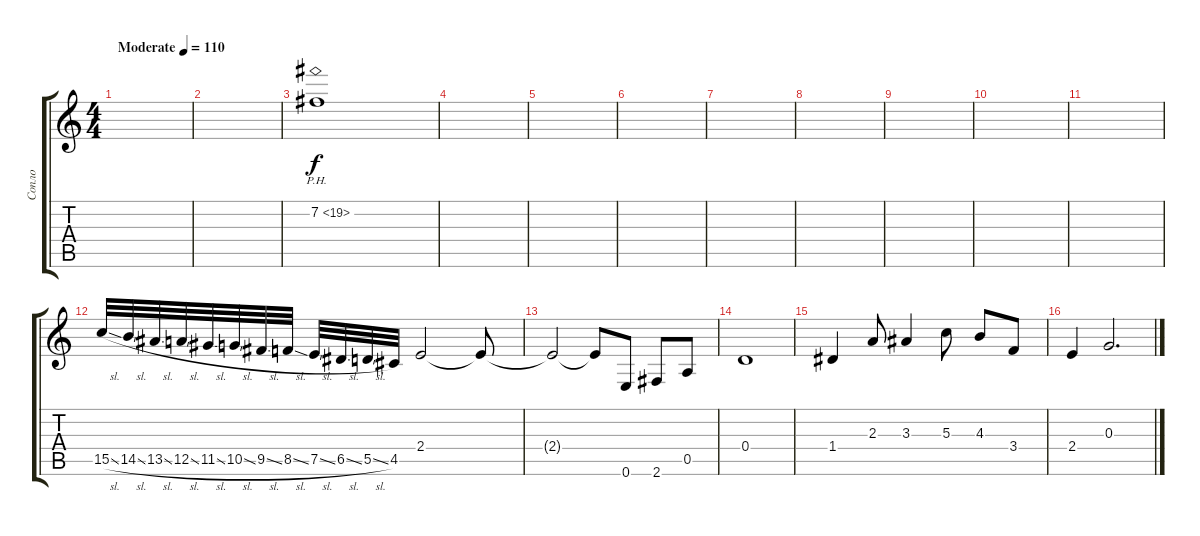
\track ("Сопло" "Сопло") {instrument distortionguitar}
\staff {score tabs}
\tuning (E4 B3 G3 D3 A2 E2) {hide}
\ts (4 4)
\tempo (110 "Moderate")
\clef g2
\ks c
|
|
7.2{ph 12}.1 |
|
|
|
|
|
|
|
|
15.5{sl}.32 14.5{sl}.32 13.5{sl}.32 12.5{sl}.32 11.5{sl}.32 10.5{sl}.32 9.5{sl}.32 8.5{sl}.32 7.5{sl}.32 6.5{sl}.32 5.5{sl}.32 4.5.32 2.4.2 2.4{t}.8 |
2.4{t}.2 2.4{t}.8 0.6.8 2.6.8 0.5.8 |
0.4.1 |
1.4.4 2.3.8 3.3.4 5.3.8 4.3.8 3.4.8 |
2.4.4 0.3.2{d}
